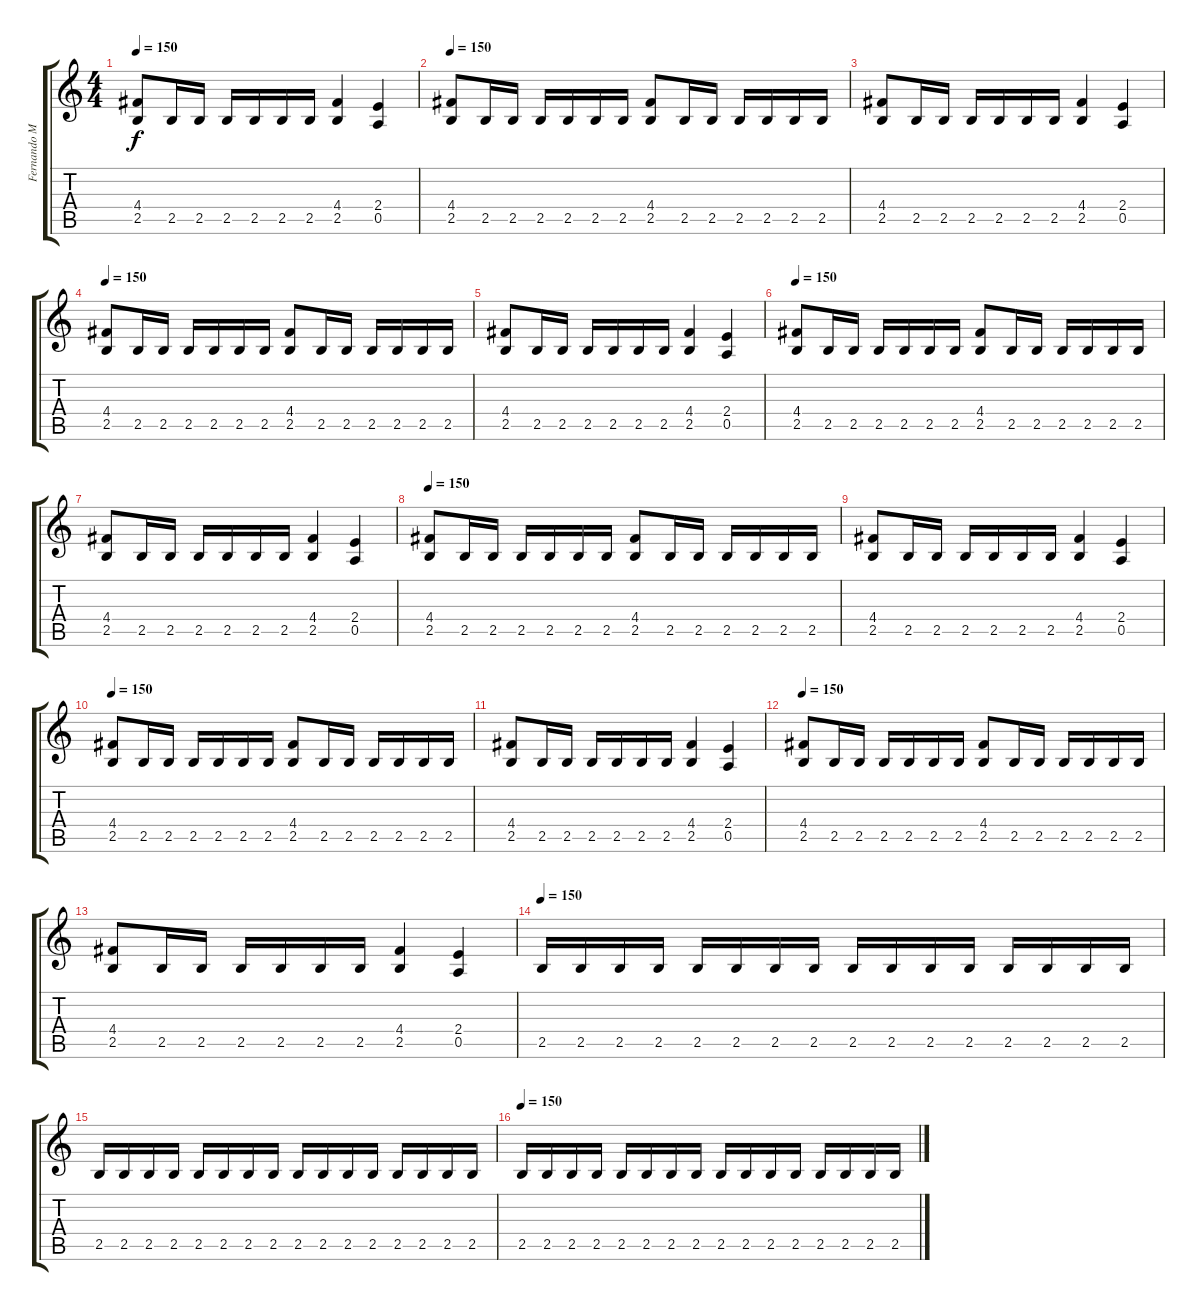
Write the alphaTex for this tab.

\track ("Fernando Mon" "Fernando M") {instrument distortionguitar}
\staff {score tabs}
\tuning (E4 B3 G3 D3 A2 E2) {hide}
\ts (4 4)
\tempo 150
\clef g2
\ks c
(4.4 2.5).8{dy f} 2.5.16 2.5.16 2.5.16 2.5.16 2.5.16 2.5.16 (4.4 2.5).4 (2.4 0.5).4 |
\tempo 150
(4.4 2.5).8 2.5.16 2.5.16 2.5.16 2.5.16 2.5.16 2.5.16 (4.4 2.5).8 2.5.16 2.5.16 2.5.16 2.5.16 2.5.16 2.5.16 |
(4.4 2.5).8 2.5.16 2.5.16 2.5.16 2.5.16 2.5.16 2.5.16 (4.4 2.5).4 (2.4 0.5).4 |
\tempo 150
(4.4 2.5).8 2.5.16 2.5.16 2.5.16 2.5.16 2.5.16 2.5.16 (4.4 2.5).8 2.5.16 2.5.16 2.5.16 2.5.16 2.5.16 2.5.16 |
(4.4 2.5).8 2.5.16 2.5.16 2.5.16 2.5.16 2.5.16 2.5.16 (4.4 2.5).4 (2.4 0.5).4 |
\tempo 150
(4.4 2.5).8 2.5.16 2.5.16 2.5.16 2.5.16 2.5.16 2.5.16 (4.4 2.5).8 2.5.16 2.5.16 2.5.16 2.5.16 2.5.16 2.5.16 |
(4.4 2.5).8 2.5.16 2.5.16 2.5.16 2.5.16 2.5.16 2.5.16 (4.4 2.5).4 (2.4 0.5).4 |
\tempo 150
(4.4 2.5).8 2.5.16 2.5.16 2.5.16 2.5.16 2.5.16 2.5.16 (4.4 2.5).8 2.5.16 2.5.16 2.5.16 2.5.16 2.5.16 2.5.16 |
(4.4 2.5).8 2.5.16 2.5.16 2.5.16 2.5.16 2.5.16 2.5.16 (4.4 2.5).4 (2.4 0.5).4 |
\tempo 150
(4.4 2.5).8 2.5.16 2.5.16 2.5.16 2.5.16 2.5.16 2.5.16 (4.4 2.5).8 2.5.16 2.5.16 2.5.16 2.5.16 2.5.16 2.5.16 |
(4.4 2.5).8 2.5.16 2.5.16 2.5.16 2.5.16 2.5.16 2.5.16 (4.4 2.5).4 (2.4 0.5).4 |
\tempo 150
(4.4 2.5).8 2.5.16 2.5.16 2.5.16 2.5.16 2.5.16 2.5.16 (4.4 2.5).8 2.5.16 2.5.16 2.5.16 2.5.16 2.5.16 2.5.16 |
(4.4 2.5).8 2.5.16 2.5.16 2.5.16 2.5.16 2.5.16 2.5.16 (4.4 2.5).4 (2.4 0.5).4 |
\tempo 150
2.5.16 2.5.16 2.5.16 2.5.16 2.5.16 2.5.16 2.5.16 2.5.16 2.5.16 2.5.16 2.5.16 2.5.16 2.5.16 2.5.16 2.5.16 2.5.16 |
2.5.16 2.5.16 2.5.16 2.5.16 2.5.16 2.5.16 2.5.16 2.5.16 2.5.16 2.5.16 2.5.16 2.5.16 2.5.16 2.5.16 2.5.16 2.5.16 |
\tempo 150
2.5.16 2.5.16 2.5.16 2.5.16 2.5.16 2.5.16 2.5.16 2.5.16 2.5.16 2.5.16 2.5.16 2.5.16 2.5.16 2.5.16 2.5.16 2.5.16
